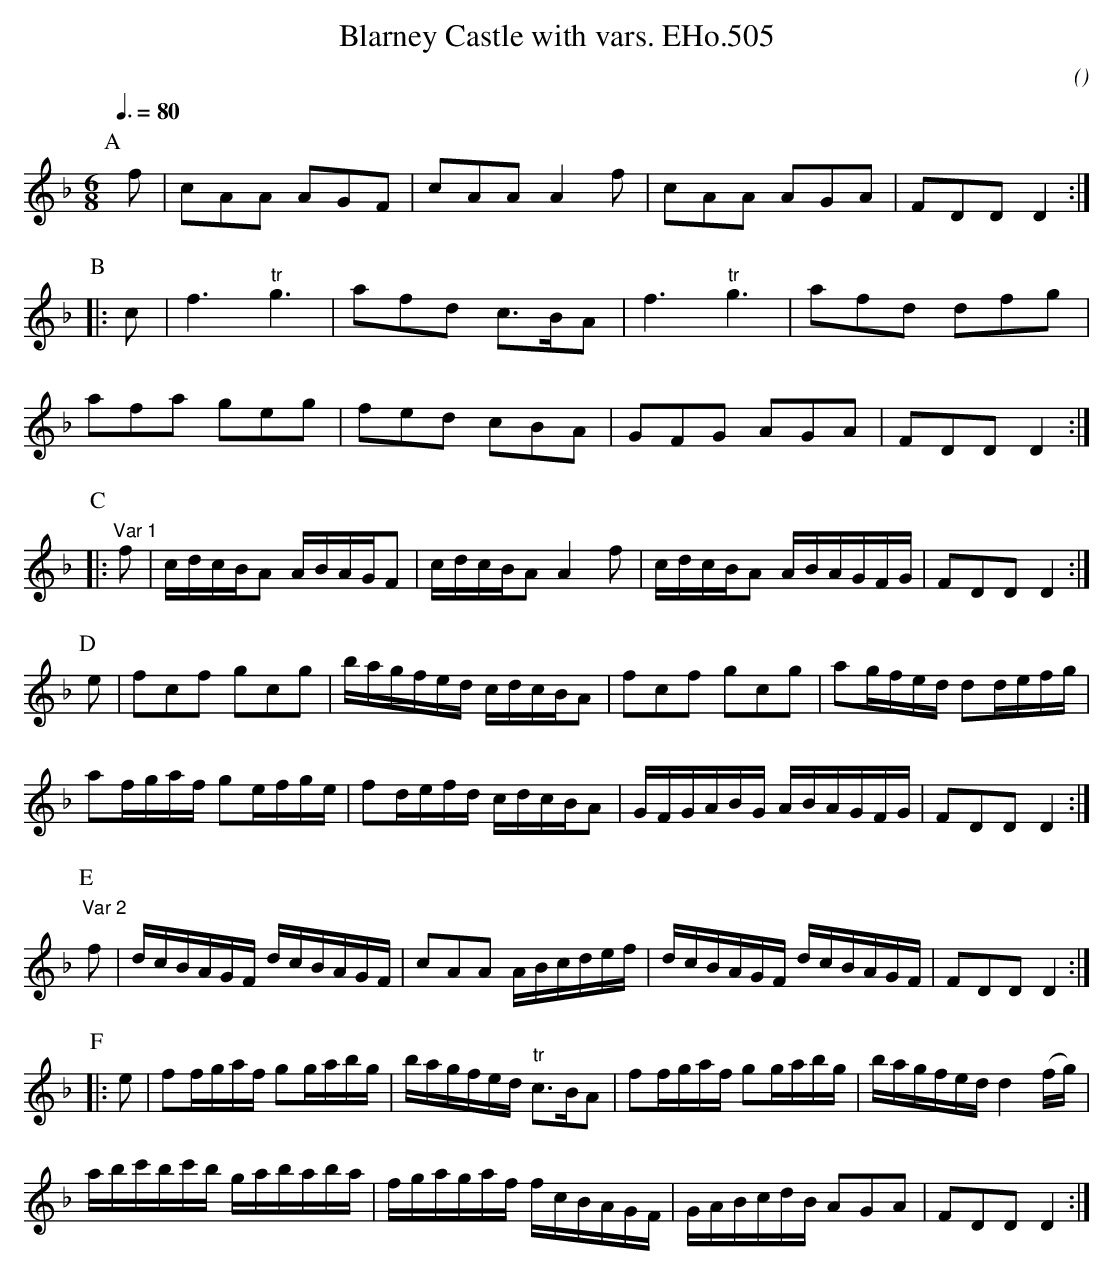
X:1
T:Blarney Castle with vars. EHo.505
M:6/8
L:1/8
Q:3/8=80
C:
O:
K:F
P:A
yf | cAA AGF | cAA A2f | cAA AGA | FDD D2 :|
P:B
|: c | f3"tr"g3 | afd c>BA | f3"tr"g3 | afd dfg |
afa geg | fed cBA | GFG AGA | FDD D2 :|
P:C
|:"Var 1"f| c/d/c/B/A A/B/A/G/F | c/d/c/B/A A2 f | c/d/c/B/A A/B/A/G/F/G/ | FDD D2 :|
P:D
L:1/16
e2 | f2c2f2 g2c2g2 | bagfed cdcBA2 | f2c2f2 g2c2g2 | a2gfed d2defg |
a2fgaf g2efge | f2defd cdcBA2 | GFGABG ABAGFG | F2D2D2D4 :|
P:E
"Var 2"f2 | dcBAGF dcBAGF | c2A2A2 ABcdef | dcBAGF dcBAGF | F2D2D2D4 :|
P:F
|: e2 | f2fgaf g2gabg | bagfed "tr"c2>B2A2 | f2fgaf g2gabg | bagfed d4(fg) |
abc'bc'b gababa | fgagaf fcBAGF | GABcdB A2G2A2 | F2D2D2 D4 :|
